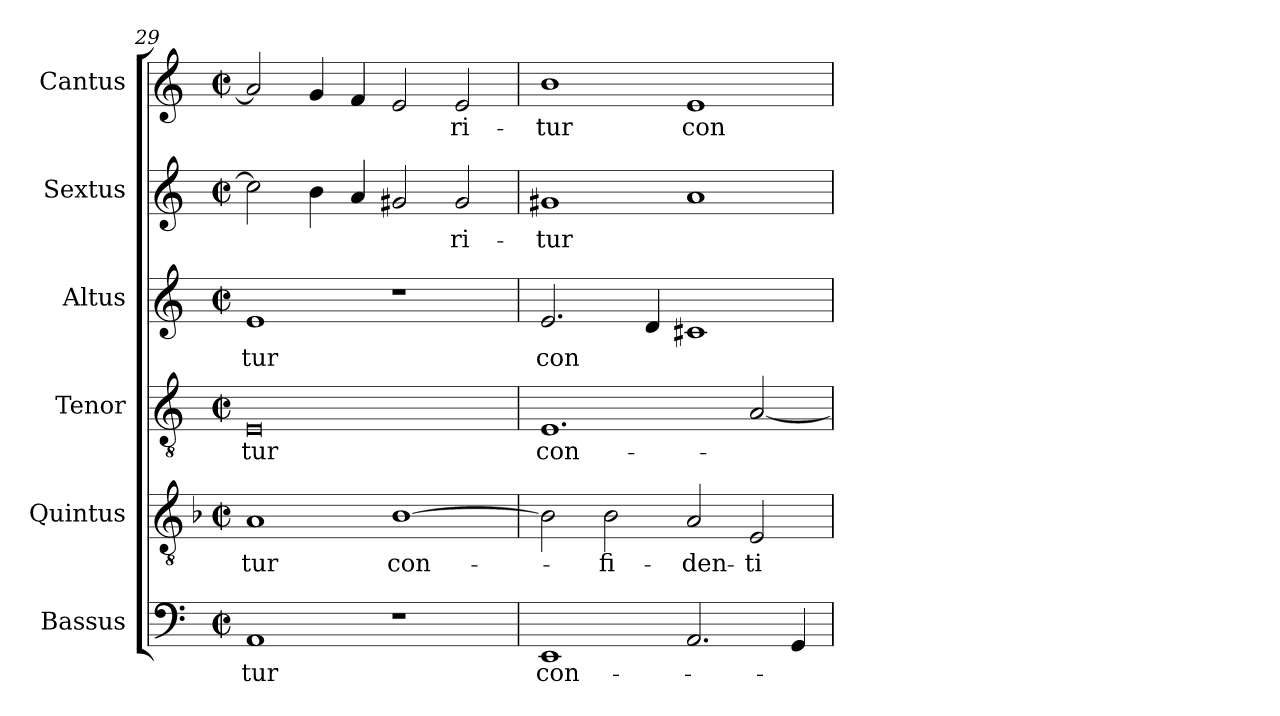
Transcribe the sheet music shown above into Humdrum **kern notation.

**kern	**text	**kern	**text	**kern	**text	**kern	**text	**kern	**text	**kern	**text
*part6	*part6	*part5	*part5	*part4	*part4	*part3	*part3	*part2	*part2	*part1	*part1
*staff6	*staff6	*staff5	*staff5	*staff4	*staff4	*staff3	*staff3	*staff2	*staff2	*staff1	*staff1
*I"Bassus	*	*I"Quintus	*	*I"Tenor	*	*I"Altus	*	*I"Sextus	*	*I"Cantus	*
*clefF4	*	*clefGv2	*	*clefGv2	*	*clefG2	*	*clefG2	*	*clefG2	*
*	*	*k[b-]	*	*	*	*	*	*	*	*	*
*	*	*F:	*	*	*	*	*	*	*	*	*
*M2/2	*	*M2/2	*	*M2/2	*	*M2/2	*	*M2/2	*	*M2/2	*
*met(c|)	*	*met(c|)	*	*met(c|)	*	*met(c|)	*	*met(c|)	*	*met(c|)	*
=29	=29	=29	=29	=29	=29	=29	=29	=29	=29	=29	=29
!	!LO:LY:b:cj	!	!LO:LY:b:cj	!	!LO:LY:b:cj	!	!LO:LY:b:cj	!	!	!	!
1AA	-tur	1A	-tur	0E	-tur	1e	tur	2cc\]	.	2a/]	.
.	.	.	.	.	.	.	.	4b\	.	4g/	.
.	.	.	.	.	.	.	.	4a/	.	4f/	.
!	!	!	!LO:LY:b:cj	!	!	!	!	!	!	!	!
1r	.	[>1B-	con-	.	.	1r	.	2g#X/	.	2e/	.
!	!	!	!	!	!	!	!	!	!LO:LY:b:cj	!	!LO:LY:b:cj
.	.	.	.	.	.	.	.	2g#/	-ri-	2e/	-ri-
=30	=30	=30	=30	=30	=30	=30	=30	=30	=30	=30	=30
!	!LO:LY:b:cj	!	!	!	!LO:LY:b:cj	!	!LO:LY:b	!	!LO:LY:b:cj	!	!LO:LY:b:cj
1EE	con-	2B-\]	.	1.E	con-	2.e/	con	1g#X	-tur	1b	-tur
!	!	!	!LO:LY:b:cj	!	!	!	!	!	!	!	!
.	.	2B-\	-fi-	.	.	.	.	.	.	.	.
.	.	.	.	.	.	4d/	.	.	.	.	.
!	!	!	!LO:LY:b:cj	!	!	!	!	!	!	!	!LO:LY:b:cj
2.AA/	.	2A/	-den-	.	.	1c#X	.	1a	.	1e	con-
!	!	!	!LO:LY:b:cj	!	!	!	!	!	!	!	!
.	.	2E/	-ti-	[<2A/	.	.	.	.	.	.	.
4GG/	.	.	.	.	.	.	.	.	.	.	.
=	=	=	=	=	=	=	=	=	=	=	=
*-	*-	*-	*-	*-	*-	*-	*-	*-	*-	*-	*-
